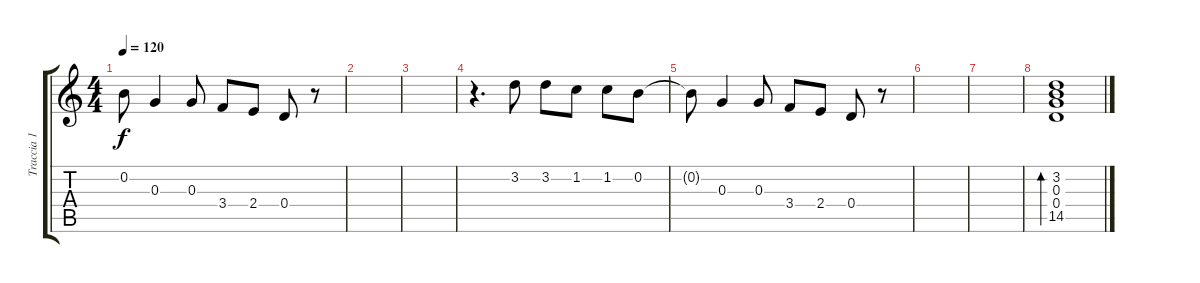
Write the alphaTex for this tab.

\track ("Traccia 1" "Traccia 1") {instrument acousticguitarsteel}
\staff {score tabs}
\tuning (E4 B3 G3 D3 A2 E2) {hide}
\ts (4 4)
\tempo 120
\clef g2
\ks c
0.2{t}.8{dy f} 0.3.4 0.3.8 3.4.8 2.4.8 0.4.8 r.8 |
|
|
r.4{d} 3.2.8 3.2.8 1.2.8 1.2.8 0.2.8 |
0.2{t}.8 0.3.4 0.3.8 3.4.8 2.4.8 0.4.8 r.8 |
|
|
(3.2 0.3 0.4 14.5).1{bd 240}
